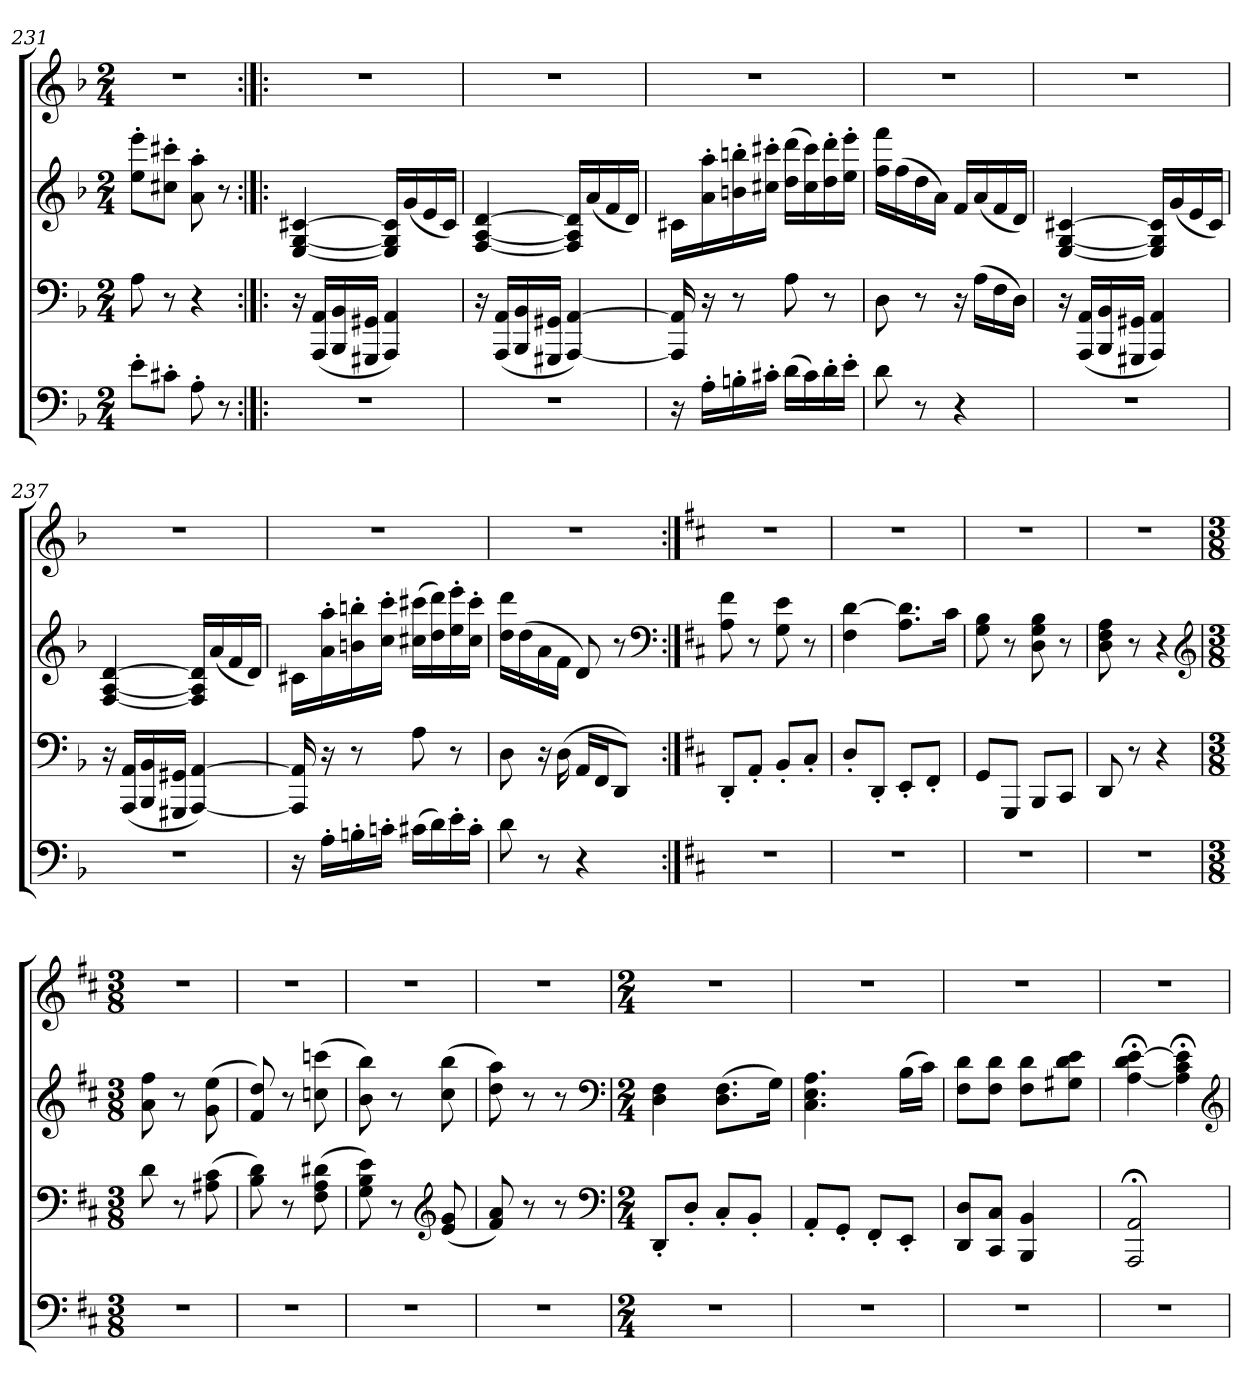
**kern	**kern	**kern	**kern
*part4	*part3	*part2	*part1
*staff4	*staff3	*staff2	*staff1
*clefF4	*clefF4	*clefG2	*clefG2
*k[b-]	*k[b-]	*k[b-]	*k[b-]
*M2/4	*M2/4	*M2/4	*M2/4
=231	=231	=231	=231
8e'L	8A	8ee' 8eee'L	2r
8c#X'J	8r	8cc#X' 8ccc#X'J	.
8A'	4r	8a' 8aa'	.
8r	.	8r	.
=232:|!|:	=232:|!|:	=232:|!|:	=232:|!|:
2r	16r	[4E [4G [4c#X	2r
.	(16AAA 16AALL	.	.
.	16BBB- 16BB-	.	.
.	16GGG#X 16GG#XJJ	.	.
.	4AAA 4AA)	16E] 16G] 16c#]LL	.
.	.	(16g	.
.	.	16e	.
.	.	16c#JJ)	.
=233	=233	=233	=233
2r	16r	[4F [4A [4d	2r
.	(16AAA 16AALL	.	.
.	16BBB- 16BB-	.	.
.	16GGG#X 16GG#XJJ	.	.
.	[4AAA [4AA)	16F] 16A] 16d]LL	.
.	.	(16a	.
.	.	16f	.
.	.	16dJJ)	.
=234	=234	=234	=234
16r	16AAA] 16AA]	16c#XLL	2r
16A'LL	16r	16a' 16aa'	.
16Bn'	8r	16bn' 16bbn'	.
16c#X'JJ	.	16cc#X' 16ccc#X'JJ	.
(16dLL	8A	(16dd 16dddLL	.
16c#)	.	16cc# 16ccc#)	.
16d'	8r	16dd' 16ddd'	.
16e'JJ	.	16ee' 16eee'JJ	.
=235	=235	=235	=235
8d	8D	16ff 16fffLL	2r
.	.	(16ff	.
8r	8r	16dd	.
.	.	16aJJ)	.
4r	16r	16fLL	.
.	(16ALL	(16a	.
.	16F	16f	.
.	16DJJ)	16dJJ)	.
=236	=236	=236	=236
2r	16r	[4E [4G [4c#X	2r
.	(16AAA 16AALL	.	.
.	16BBB- 16BB-	.	.
.	16GGG#X 16GG#XJJ	.	.
.	4AAA 4AA)	16E] 16G] 16c#]LL	.
.	.	(16g	.
.	.	16e	.
.	.	16c#JJ)	.
=237	=237	=237	=237
2r	16r	[4F [4A [4d	2r
.	(16AAA 16AALL	.	.
.	16BBB- 16BB-	.	.
.	16GGG#X 16GG#XJJ	.	.
.	[4AAA [4AA)	16F] 16A] 16d]LL	.
.	.	(16a	.
.	.	16f	.
.	.	16dJJ)	.
=238	=238	=238	=238
16r	16AAA] 16AA]	16c#XLL	2r
16A'LL	16r	16a' 16aa'	.
16Bn'	8r	16bn' 16bbn'	.
16cn'JJ	.	16cc' 16ccc'JJ	.
(16c#XLL	8A	(16cc#X 16ccc#XLL	.
16d)	.	16dd 16ddd)	.
16e'	8r	16ee' 16eee'	.
16c#'JJ	.	16cc#' 16ccc#'JJ	.
=239	=239	=239	=239
8d	8D	16dd 16dddLL	2r
.	.	(16dd	.
8r	16r	16a	.
.	(16D	16fJJ	.
4r	16AALL	8d)	.
.	16FFJ	.	.
.	8DDJ)	8r	.
*	*	*clefF4	*
=240:|!	=240:|!	=240:|!	=240:|!
*k[f#c#]	*k[f#c#]	*k[f#c#]	*k[f#c#]
2r	8DD'L	8A 8f#	2r
.	8AA'J	8r	.
.	8BB'L	8G 8e	.
.	8C#'J	8r	.
=241	=241	=241	=241
2r	8D'L	4F# [4d	2r
.	8DD'J	.	.
.	8EE'L	8.A 8.d]L	.
.	8FF#'J	.	.
.	.	16c#Jk	.
=242	=242	=242	=242
2r	8GGL	8G 8B	2r
.	8GGGJ	8r	.
.	8BBBL	8D 8G 8B	.
.	8CC#J	8r	.
=243	=243	=243	=243
2r	8DD	8D 8F# 8A	2r
.	8r	8r	.
.	4r	4r	.
*	*	*clefG2	*
=	=	=	=
*M3/8	*M3/8	*M3/8	*M3/8
4.r	8d	8a 8ff#	4.r
.	8r	8r	.
.	(8A#X 8c#	(8g 8ee	.
=244	=244	=244	=244
4.r	8B 8d)	8f# 8dd)	4.r
.	8r	8r	.
.	(8F# 8A 8d#X	(8ccn 8cccn	.
=245	=245	=245	=245
4.r	8G 8B 8e)	8b 8bb)	4.r
.	8r	8r	.
*	*clefG2	*	*
.	(8e 8g	(8cc# 8bb	.
=246	=246	=246	=246
4.r	8f# 8a)	8dd 8aa)	4.r
.	8r	8r	.
.	8r	8r	.
*	*clefF4	*clefF4	*
=247	=247	=247	=247
*M2/4	*M2/4	*M2/4	*M2/4
2r	8DD'L	4D 4F#	2r
.	8D'J	.	.
.	8C#'L	(8.D 8.F#L	.
.	8BB'J	.	.
.	.	16GJk)	.
=248	=248	=248	=248
2r	8AA'L	4.C# 4.E 4.A	2r
.	8GG'J	.	.
.	8FF#'L	.	.
.	8EE'J	(16BLL	.
.	.	16c#JJ)	.
=249	=249	=249	=249
2r	8DD 8DL	8F# 8dL	2r
.	8CC# 8C#J	8F# 8dJ	.
.	4BBB 4BB	8F# 8dL	.
.	.	8G#X 8d 8eJ	.
=250	=250	=250	=250
2r	2AAA;< 2AA;<	[4A;< 4d;< [4e;<	2r
.	.	4A];< 4c#;< 4e];<	.
*	*	*clefG2	*
=	=	=	=
*-	*-	*-	*-
